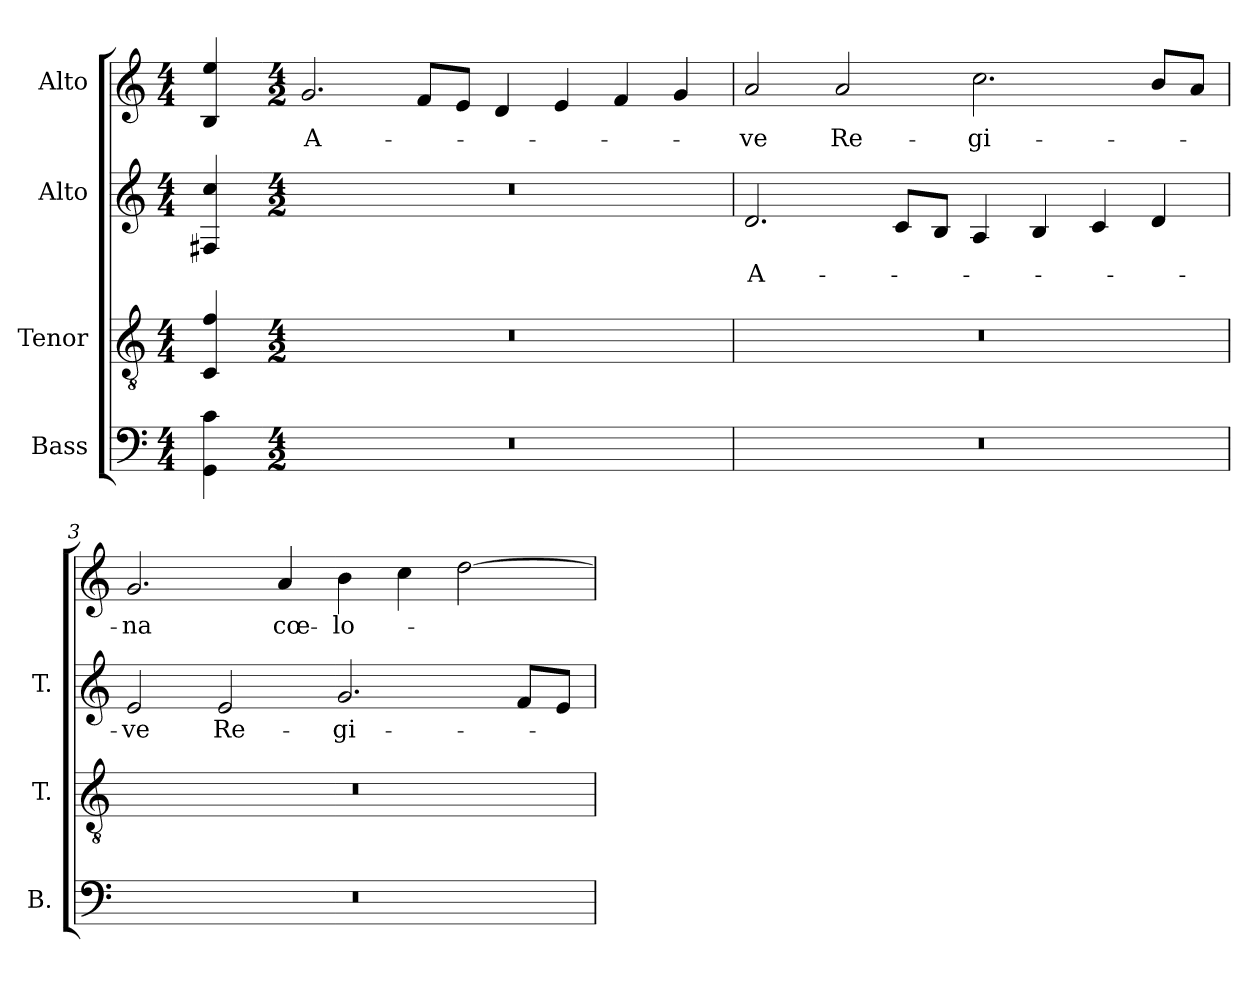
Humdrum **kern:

**kern	**kern	**kern	**text	**kern	**text
*part4	*part3	*part2	*part2	*part1	*part1
*staff4	*staff3	*staff2	*staff2	*staff1	*staff1
*I"Bass	*I"Tenor	*I"Alto	*	*I"Alto	*
*I'B.	*I'T.	*I'T.	*	*	*
!!LO:PB:g=z
*clefF4	*clefGv2	*clefG2	*	*clefG2	*
*	*ITrd7c12	*ITrd7c12	*	*	*
*k[]	*k[]	*k[]	*	*k[]	*
*C:	*C:	*C:	*	*C:	*
*M4/4	*M4/4	*M4/4	*	*M4/4	*
=	=	=	=	=	=
4GGi\ 4ci	4CCi/ 4Fi	4FF#Xi/ 4ci	.	4Bi/ 4eei	.
=1-	=1-	=1-	=1-	=1-	=1-
*M4/2	*M4/2	*M4/2	*	*M4/2	*
!LO:N:vis=1	!LO:N:vis=1	!LO:N:vis=1	!	!	!
!	!	!	!	!	!LO:LY:b:color=#000000
0r	0r	0r	.	2.gi/	A-
.	.	.	.	8fi/L	.
.	.	.	.	8ei/J	.
.	.	.	.	4di/	.
.	.	.	.	4ei/	.
.	.	.	.	4fi/	.
.	.	.	.	4gi/	.
=2	=2	=2	=2	=2	=2
!LO:N:vis=1	!LO:N:vis=1	!	!	!	!
!	!	!	!LO:LY:b:color=#000000	!	!
!	!	!	!	!	!LO:LY:b:color=#000000
0r	0r	2.Di/	A-	2ai/	-ve
!	!	!	!	!	!LO:LY:b:color=#000000
.	.	.	.	2ai/	Re-
.	.	8Ci/L	.	.	.
.	.	8BBi/J	.	.	.
!	!	!	!	!	!LO:LY:b:color=#000000
.	.	4AAi/	.	2.cci\	-gi-
.	.	4BBi/	.	.	.
.	.	4Ci/	.	.	.
.	.	4Di/	.	8bi/L	.
.	.	.	.	8ai/J	.
=3	=3	=3	=3	=3	=3
!LO:N:vis=1	!LO:N:vis=1	!	!	!	!
!	!	!	!LO:LY:b:color=#000000	!	!
!	!	!	!	!	!LO:LY:b:color=#000000
0r	0r	2Ei/	-ve	2.gi/	-na
!	!	!	!LO:LY:b:color=#000000	!	!
.	.	2Ei/	Re-	.	.
!	!	!	!	!	!LO:LY:b:color=#000000
.	.	.	.	4ai/	cœ-
!	!	!	!LO:LY:b:color=#000000	!	!
!	!	!	!	!	!LO:LY:b:color=#000000
.	.	2.Gi/	-gi-	4bi\	-lo-
.	.	.	.	4cci\	.
.	.	.	.	[2ddi\	.
.	.	8Fi/L	.	.	.
.	.	8Ei/J	.	.	.
=	=	=	=	=	=
*-	*-	*-	*-	*-	*-
